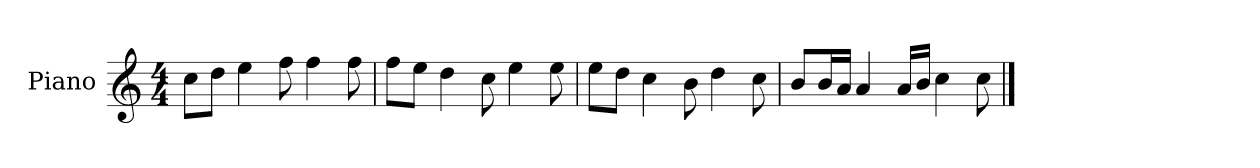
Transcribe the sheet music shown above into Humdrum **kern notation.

**kern
*part1
*staff1
*I"Piano
*I'P-no
*clefG2
*k[]
*M4/4
*MM90
=1
8cc\L
8dd\J
4ee\
8ff\
4ff\
8ff\
=2
8ff\L
8ee\J
4dd\
8cc\
4ee\
8ee\
=3
8ee\L
8dd\J
4cc\
8b\
4dd\
8cc\
=4
8b/L
16b/L
16a/JJ
4a/
16a/LL
16b/JJ
4cc\
8cc\
==
*-
